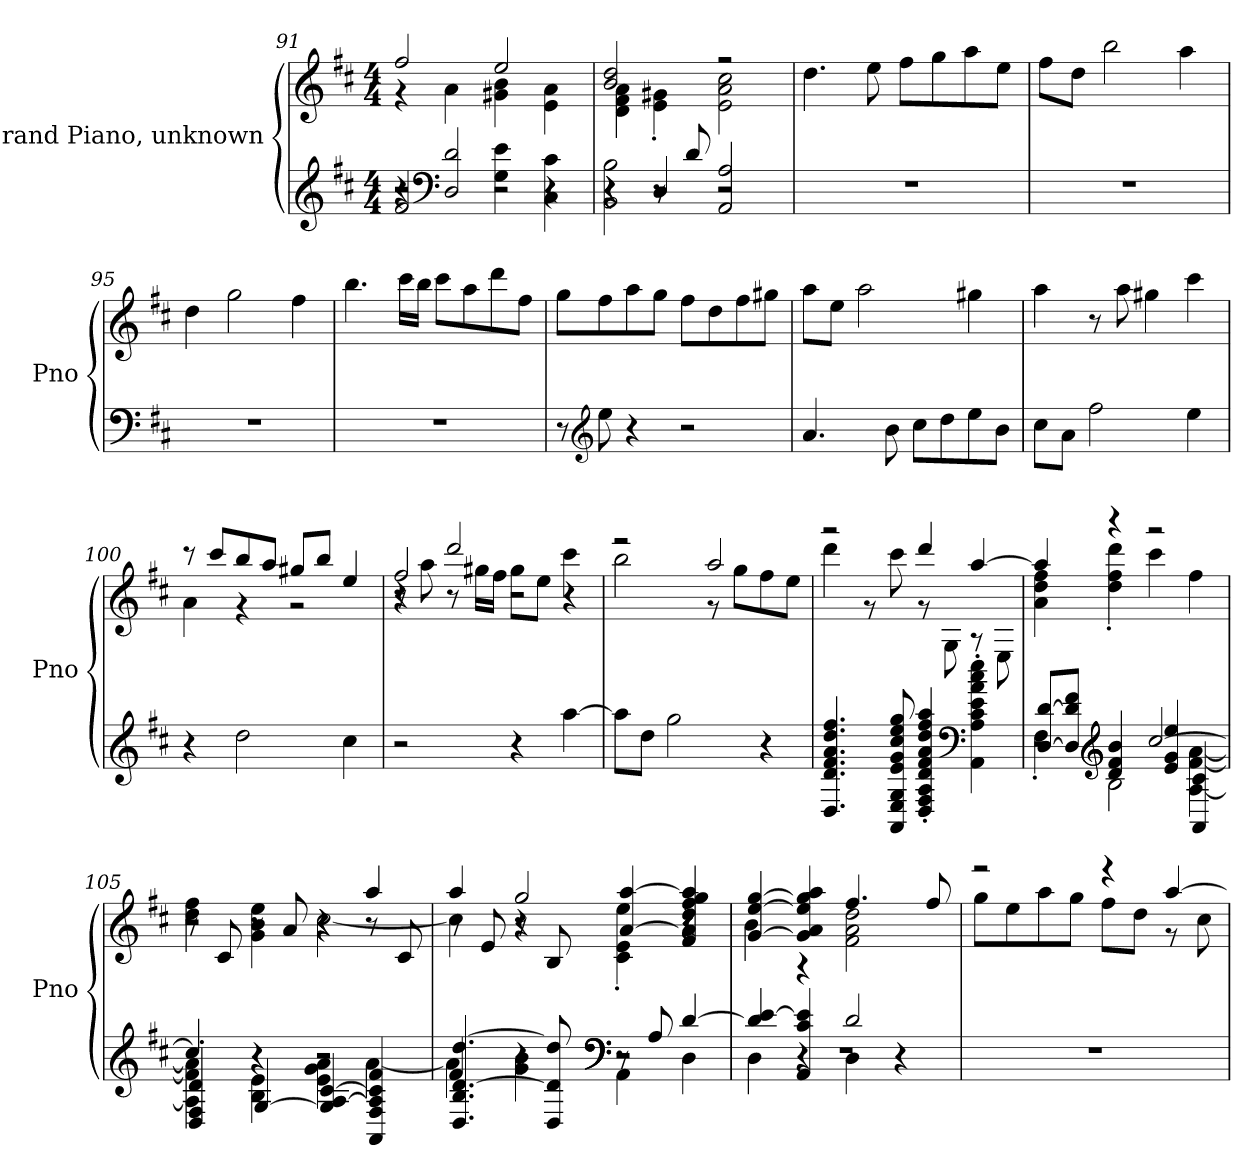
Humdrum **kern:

**kern	**kern
*part1	*part1
*staff2	*staff1
*I"Grand Piano, unknown	*
*I'Pno	*
*clefG2	*clefG2
*k[f#c#]	*k[f#c#]
*M4/4	*M4/4
=91	=91
*^	*^
*	*^	*	*
2f#/	2r	4r	2ff#/	4r
*clefF4	*	*	*	*
.	.	2D/ 2d/	.	4a\
2r	4G\ 4e\	.	2ee/	4g#X\ 4b\
.	4C#\ 4c#\	4r	.	4e\ 4a\
!!LO:LB:g=z	!!
=92	=92	=92	=92	=92
4r	2BB\ 2B\	4r	2b/ 2dd/	4d\ 4f#\ 4a\
8r	.	4D/	.	4e\' 4g#X\'
8d/	.	.	.	.
2AA/ 2A/	2r	2r	2r	2e\ 2a\ 2cc#\
*v	*v	*v	*	*
*	*v	*v
=93	=93
1r	4.dd\
.	8ee\
.	8ff#\L
.	8gg\
.	8aa\
.	8ee\J
=94	=94
1r	8ff#\L
.	8dd\J
.	2bb\
.	4aa\
=95	=95
1r	4dd\
.	2gg\
.	4ff#\
=96	=96
1r	4.bb\
.	16ccc#\LL
.	16bb\JJ
.	8ccc#\L
.	8aa\
.	8ddd\
.	8ff#\J
=97	=97
8r	8gg\L
*clefG2	*
8ee\	8ff#\
4r	8aa\
.	8gg\J
2r	8ff#\L
.	8dd\
.	8ff#\
.	8gg#X\J
!!LO:LB:g=z
=98	=98
4.a/	8aa\L
.	8ee\J
.	2aa\
8b\	.
8cc#\L	.
8dd\	.
8ee\	4gg#X\
8b\J	.
=99	=99
8cc#\L	4aa\
8a\J	.
2ff#\	8r
.	8aa\
.	4gg#X\
4ee\	4ccc#\
=100	=100
*	*^
4r	8r	4a\
.	8ccc#/L	.
2dd\	8bb/	4r
.	8aa/J	.
.	8gg#X/L	2r
.	8bb/J	.
4cc#\	4ee/	.
=101	=101	=101
*	*	*^
2r	4r	8r	2ff#/
.	.	8aa\	.
.	2ddd/	8r	.
.	.	16gg#X\LL	.
.	.	16ff#\JJ	.
4r	.	8gg#\L	2r
.	.	8ee\J	.
[4aa\	4r	4ccc#\	.
*	*	*v	*v
=102	=102	=102
8aa\L]	2r	2bb\
8dd\J	.	.
2gg\	.	.
.	2aa/	8r
.	.	8gg\L
4r	.	8ff#\
.	.	8ee\J
!!LO:LB:g=z	!!
=103	=103	=103
4.D/ 4.d/ 4.f#/ 4.a/ 4.dd/ 4.ff#/	2r	4ddd\
.	.	8r
8AA/ 8E/ 8G/ 8e/ 8g/ 8cc#/ 8ee/ 8gg/	.	8ccc#\
4D/' 4F#/' 4A/' 4d/' 4f#/' 4a/' 4dd/' 4ff#/' 4aa/'	4ddd/	8r
.	.	8G\
*clefF4	*	*
4AA\' 4A\' 4c#\' 4e\' 4a\' 4cc#\' 4ee\'	[4aa/	8r
.	.	8E\
=104	=104	=104
*^	*	*
*	*^	*	*
2r	4F#'\	[8D/ [8d/L	4aa/]	4a\ 4dd\ 4ff#\
.	.	8D/] 8d/] 8f#/J	.	.
*clefG2	*	*	*	*
.	2B\	4d/ 4f#/ 4b/	4r	4dd\' 4ff#\' 4ddd\'
[2cc#/	.	4e/ 4g/ 4ee/	2r	4ccc#\
.	[4A\ [4f#\ [4a\	4AA/ 4c#/	.	4ff#\
=105	=105	=105	=105	=105
*	*	*	*	*^
4cc#/]	4A\] 4f#\] 4a\]	4D/' 4F#/' 4d/'	2r	4dd\ 4ff#\	8r
.	.	.	.	.	8c#/
4r	4B\ 4e\	[4G/	.	4g\ 4b\ 4ee\	8r
.	.	.	.	.	8a/
2r	4e\ 4g\ 4a\	4G/] [4A/ [4c#/	4r	[2cc#\	4r
.	[4a\	4AA/ 4F#/ 4A/] 4c#/] 4f#/	4aa/	.	8r
.	.	.	.	.	8c#/
=106	=106	=106	=106	=106	=106
4f#/	4a\]	4.D/ 4.B/ [4.d/ [4.dd/	4aa/	4cc#\]	8r
.	.	.	.	.	8e/
4r	4g\ 4b\	.	2gg/	4r	8r
.	.	8D/ 8d/] 8dd/]	.	.	8B/
*clefF4	*	*	*	*	*
2r	4AA\	8r	.	4c#\' 4e\' 4ee\'	[4a/ [4aa/
.	.	8A/	.	.	.
.	4D\	[4d/	4r	4r	4f#/ 4a/] 4dd/ 4ff#/ 4gg/ 4aa/]
*	*	*	*	*v	*v
!!LO:PB:g=z
=107	=107	=107	=107	=107
1r	4D\	4d/] [4e/	[4g/ [4ee/ [4gg/	4b\
.	4r	4AA/ 4c#/ 4e/]	4g/] 4a/ 4ee/] 4gg/] 4aa/	4r
.	4D\	2d/	4.ff#/	2f#\ 2a\ 2dd\
.	4r	.	.	.
.	.	.	8ff#/	.
*v	*v	*v	*	*
=108	=108	=108
1r	2r	8gg\L
.	.	8ee\
.	.	8aa\
.	.	8gg\J
.	4r	8ff#\L
.	.	8dd\J
.	[4aa/	8r
.	.	8cc#\
*	*v	*v
=	=
*-	*-
